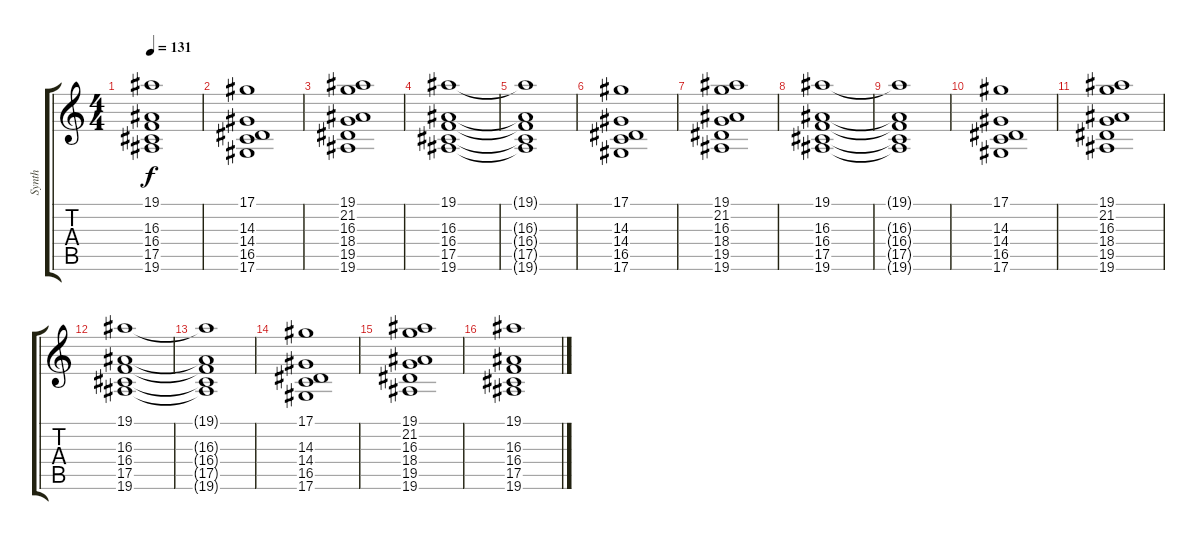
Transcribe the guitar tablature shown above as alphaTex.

\track ("Synth" "Synth") {instrument pad2warm}
\staff {score tabs}
\tuning (Eb4 Bb3 Gb3 Db3 Ab2 Eb2) {hide}
\ts (4 4)
\tempo 131
\clef g2
\ks c
(19.1{t} 16.3{t} 16.4{t} 17.5{t} 19.6{t}).1{dy f} |
(17.1 14.3 14.4 16.5 17.6).1 |
(19.1 21.2 16.3 18.4 19.5 19.6).1 |
(19.1 16.3 16.4 17.5 19.6).1 |
(19.1{t} 16.3{t} 16.4{t} 17.5{t} 19.6{t}).1 |
(17.1 14.3 14.4 16.5 17.6).1 |
(19.1 21.2 16.3 18.4 19.5 19.6).1 |
(19.1 16.3 16.4 17.5 19.6).1 |
(19.1{t} 16.3{t} 16.4{t} 17.5{t} 19.6{t}).1 |
(17.1 14.3 14.4 16.5 17.6).1 |
(19.1 21.2 16.3 18.4 19.5 19.6).1 |
(19.1 16.3 16.4 17.5 19.6).1 |
(19.1{t} 16.3{t} 16.4{t} 17.5{t} 19.6{t}).1 |
(17.1 14.3 14.4 16.5 17.6).1 |
(19.1 21.2 16.3 18.4 19.5 19.6).1 |
(19.1 16.3 16.4 17.5 19.6).1
